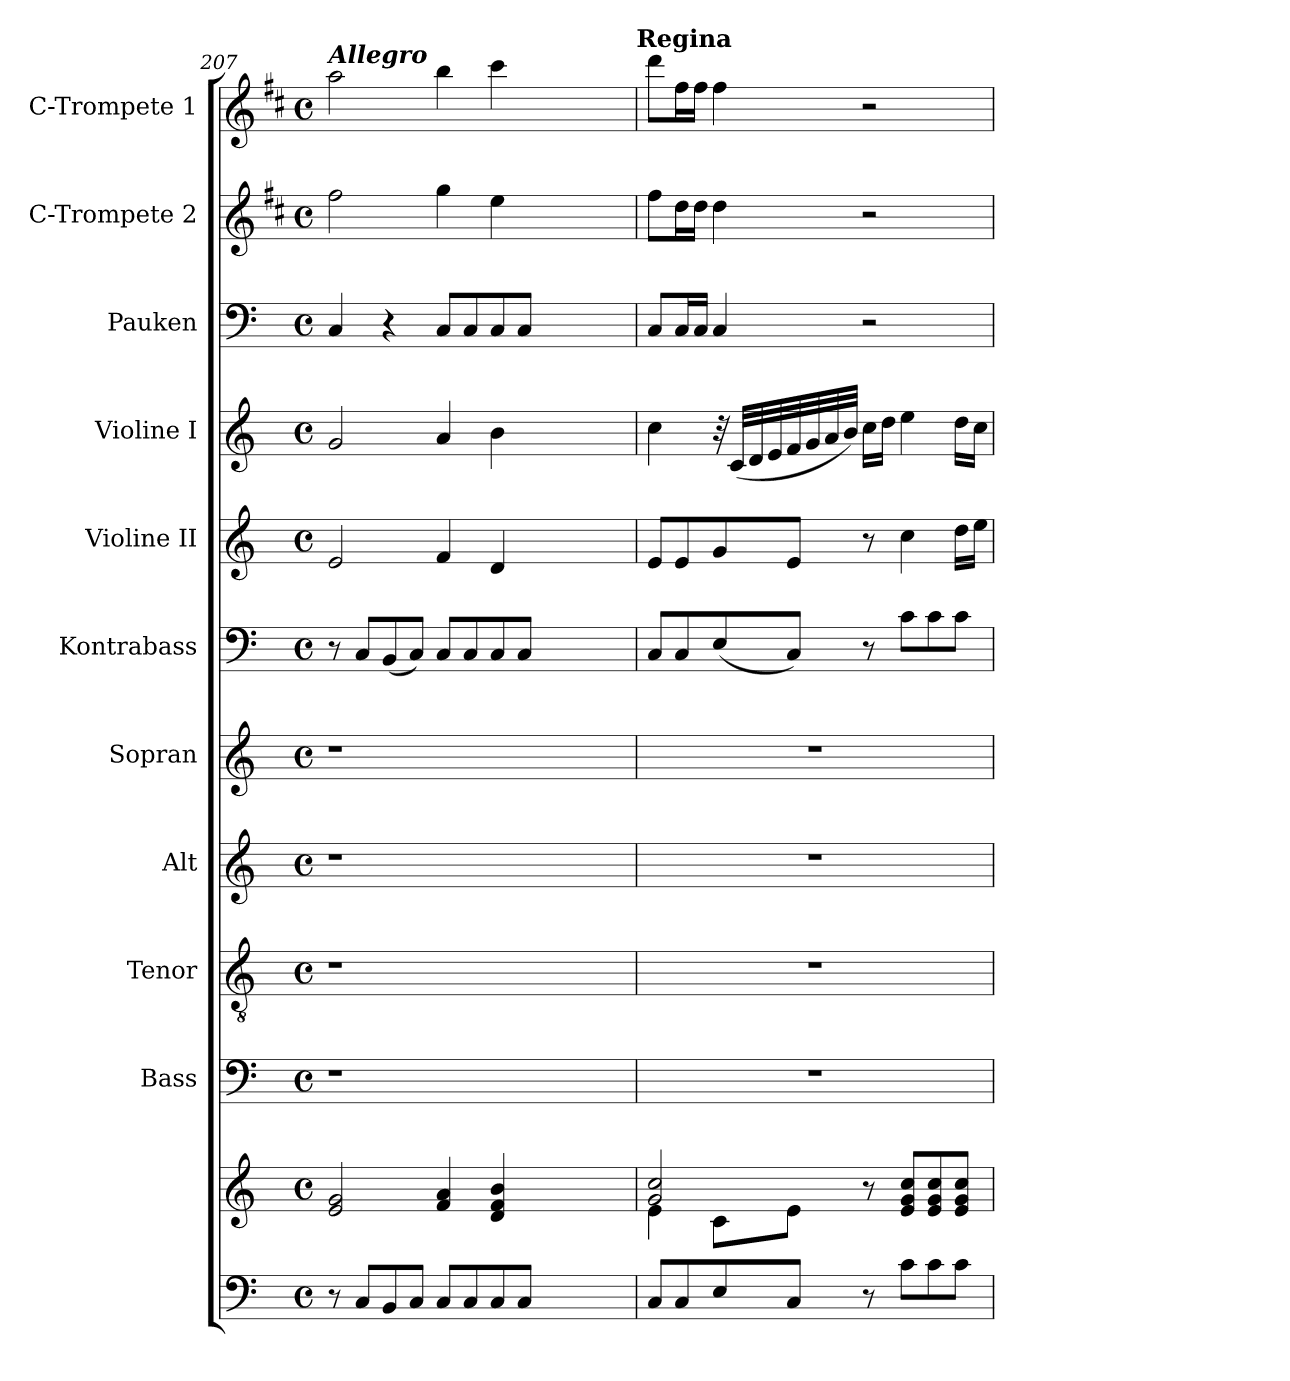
**kern	**kern	**kern	**kern	**kern	**kern	**kern	**kern	**kern	**kern	**kern	**kern
*part11	*part11	*part10	*part9	*part8	*part7	*part6	*part5	*part4	*part3	*part2	*part1
*staff12	*staff11	*staff10	*staff9	*staff8	*staff7	*staff6	*staff5	*staff4	*staff3	*staff2	*staff1
*	*	*I"Bass	*I"Tenor	*I"Alt	*I"Sopran	*I"Kontrabass	*I"Violine II	*I"Violine I	*I"Pauken	*I"C-Trompete 2	*I"C-Trompete 1
*	*	*I'B.	*I'T.	*I'A.	*I'S.	*I'Kb.	*I'Vl. II	*I'Vl. I	*I'Pk.	*I'C Trp. 2	*I'C Trp. 1
!!LO:PB:g=z
*clefF4	*clefG2	*clefF4	*clefGv2	*clefG2	*clefG2	*clefF4	*clefG2	*clefG2	*clefF4	*clefG2	*clefG2
*	*	*	*	*	*	*ITrd7c12	*	*	*	*ITrd1c2	*ITrd1c2
*k[]	*k[]	*k[]	*k[]	*k[]	*k[]	*k[]	*k[]	*k[]	*k[]	*k[]	*k[]
*C:	*C:	*C:	*C:	*C:	*C:	*C:	*C:	*C:	*C:	*C:	*C:
*M4/4	*M4/4	*M4/4	*M4/4	*M4/4	*M4/4	*M4/4	*M4/4	*M4/4	*M4/4	*M4/4	*M4/4
*met(c)	*met(c)	*met(c)	*met(c)	*met(c)	*met(c)	*met(c)	*met(c)	*met(c)	*met(c)	*met(c)	*met(c)
=207	=207	=207	=207	=207	=207	=207	=207	=207	=207	=207	=207
!	!	!	!	!	!	!	!	!	!	!	!LO:TX:a:Bi:t=Allegro
8r	2e/ 2g/	1r	1r	1r	1r	8r	2e/	2g/	4C/	2ee\	2gg\
8C/L	.	.	.	.	.	8CC/L	.	.	.	.	.
8BB/	.	.	.	.	.	(<8BBB/	.	.	4r	.	.
8C/J	.	.	.	.	.	8CC/J)	.	.	.	.	.
8C/L	4f/ 4a/	.	.	.	.	8CC/L	4f/	4a/	8C/L	4ff\	4aa\
8C/	.	.	.	.	.	8CC/	.	.	8C/	.	.
8C/	4d/ 4f/ 4b/	.	.	.	.	8CC/	4d/	4b\	8C/	4dd\	4bb\
8C/J	.	.	.	.	.	8CC/J	.	.	8C/J	.	.
2...ryy	2...ryy	2...ryy	2...ryy	2...ryy	2...ryy	2...ryy	2...ryy	2...ryy	2...ryy	2...ryy	2...ryy
!	!	!	!	!	!	!	!	!	!	!	!LO:TX:a:B:t=Regina
=208	=208	=208	=208	=208	=208	=208	=208	=208	=208	=208	=208
*	*^	*	*	*	*	*	*	*	*	*	*
8C/L	2g/ 2cc/	4e\	1r	1r	1r	1r	8CC/L	8e/L	4cc\	8C/L	8ee\L	8ccc\L
8C/	.	.	.	.	.	.	8CC/	8e/	.	16C/L	16cc\L	16ee\L
.	.	.	.	.	.	.	.	.	.	16C/JJ	16cc\JJ	16ee\JJ
8E/	.	8c\L	.	.	.	.	(<8EE/	8g/	32r	4C/	4cc\	4ee\
.	.	.	.	.	.	.	.	.	(<32c/LLL	.	.	.
.	.	.	.	.	.	.	.	.	32d/	.	.	.
.	.	.	.	.	.	.	.	.	32e/	.	.	.
8C/J	.	8e\J	.	.	.	.	8CC/J)	8e/J	32f/	.	.	.
.	.	.	.	.	.	.	.	.	32g/	.	.	.
.	.	.	.	.	.	.	.	.	32a/	.	.	.
.	.	.	.	.	.	.	.	.	32b/JJJ)	.	.	.
8r	8r	2ryy	.	.	.	.	8r	8r	16cc\LL	2r	2r	2r
.	.	.	.	.	.	.	.	.	16dd\JJ	.	.	.
8c\L	8e/ 8g/ 8cc/L	.	.	.	.	.	8C\L	4cc\	4ee\	.	.	.
8c\	8e/ 8g/ 8cc/	.	.	.	.	.	8C\	.	.	.	.	.
8c\J	8e/ 8g/ 8cc/J	.	.	.	.	.	8C\J	16dd\LL	16dd\LL	.	.	.
.	.	.	.	.	.	.	.	16ee\JJ	16cc\JJ	.	.	.
*	*v	*v	*	*	*	*	*	*	*	*	*	*
=	=	=	=	=	=	=	=	=	=	=	=
*-	*-	*-	*-	*-	*-	*-	*-	*-	*-	*-	*-
